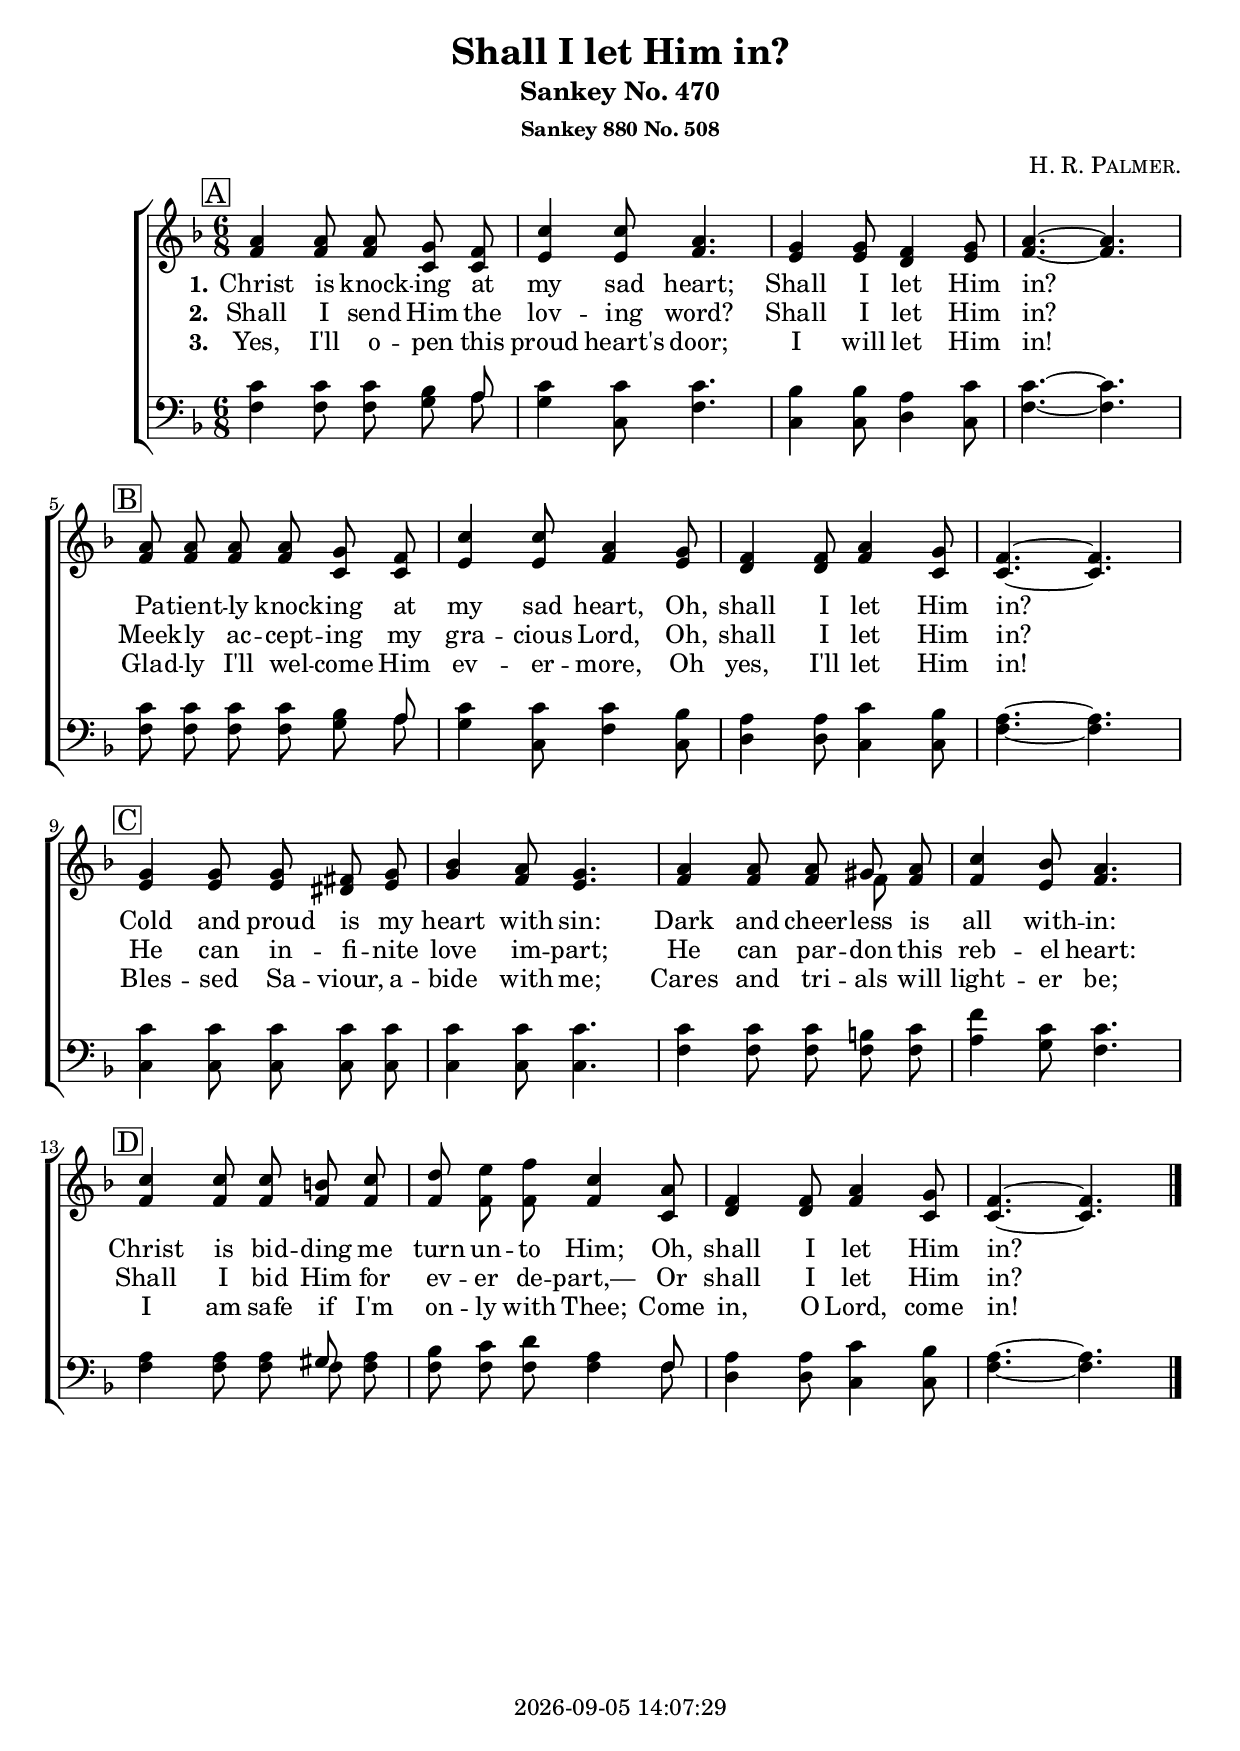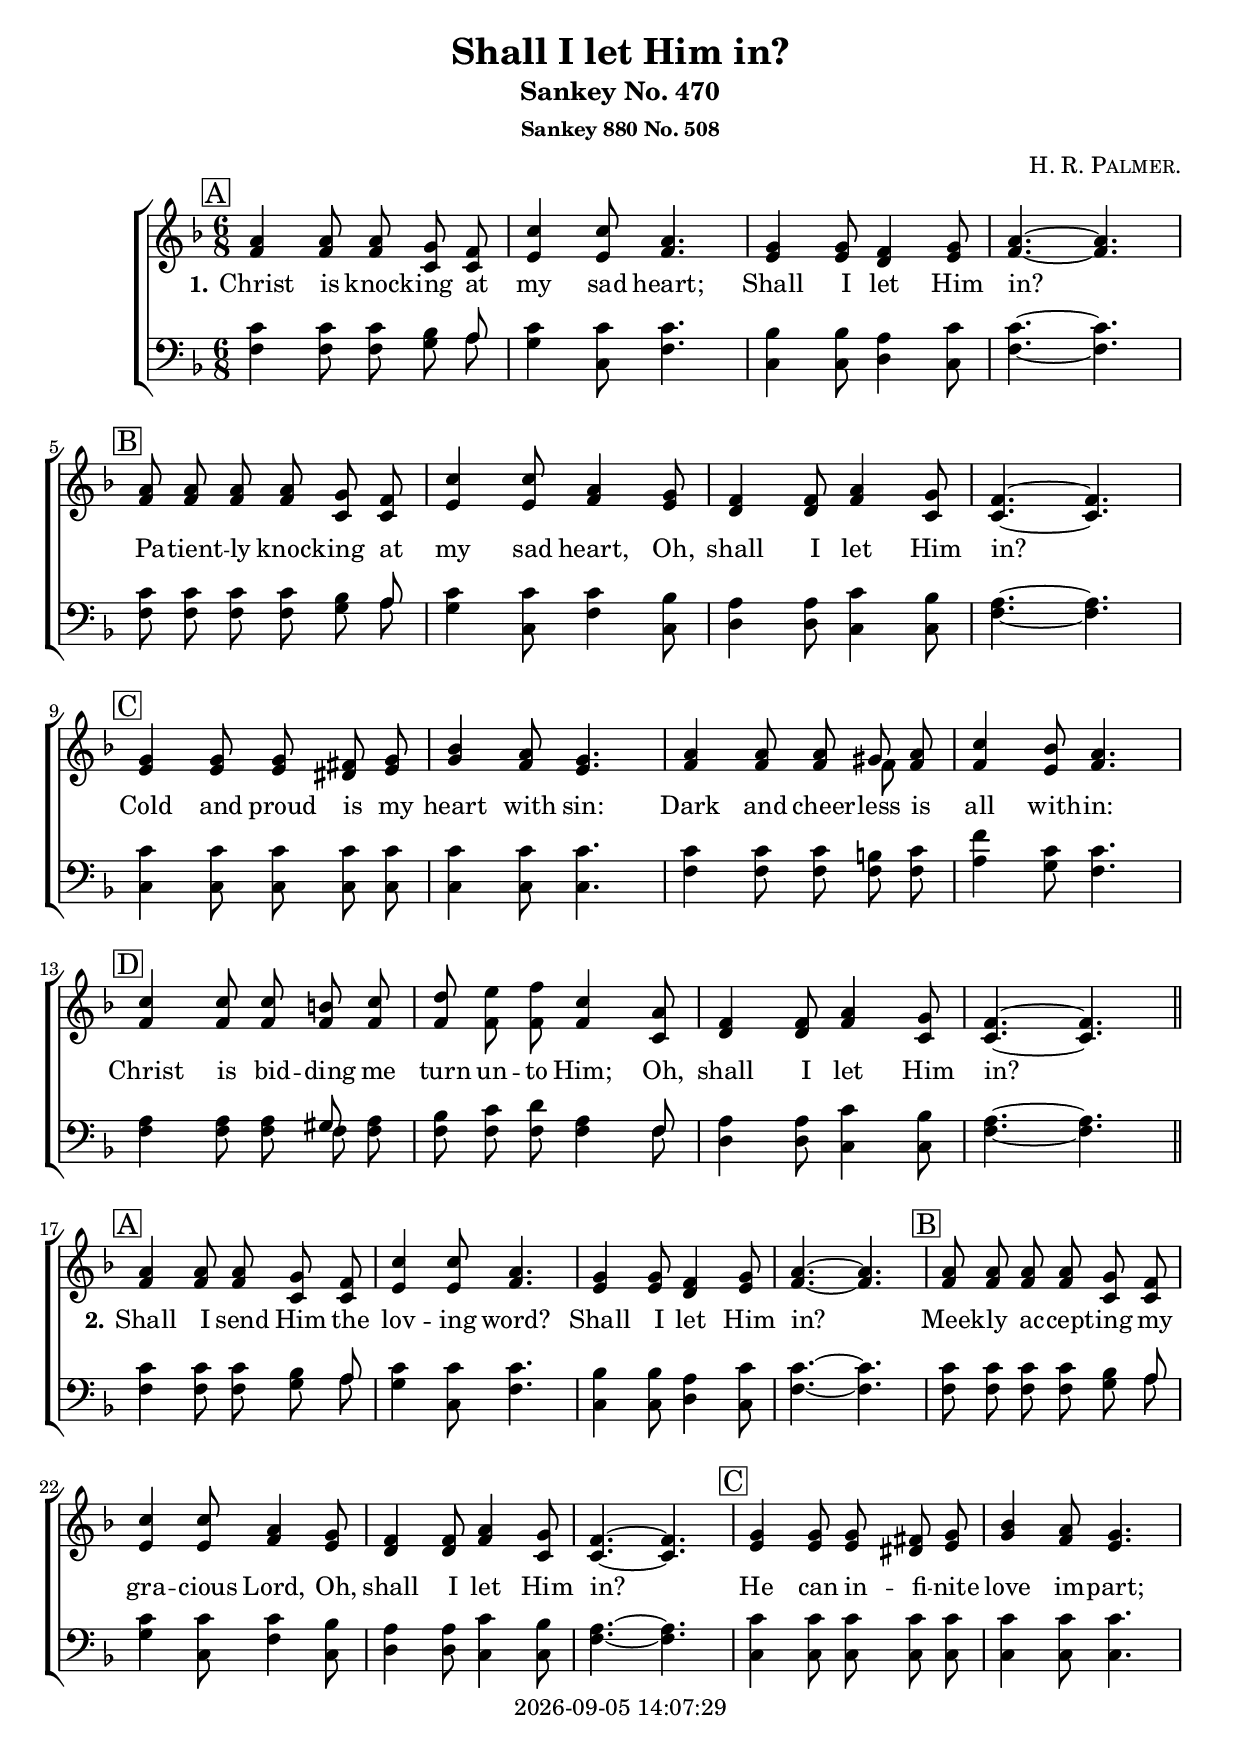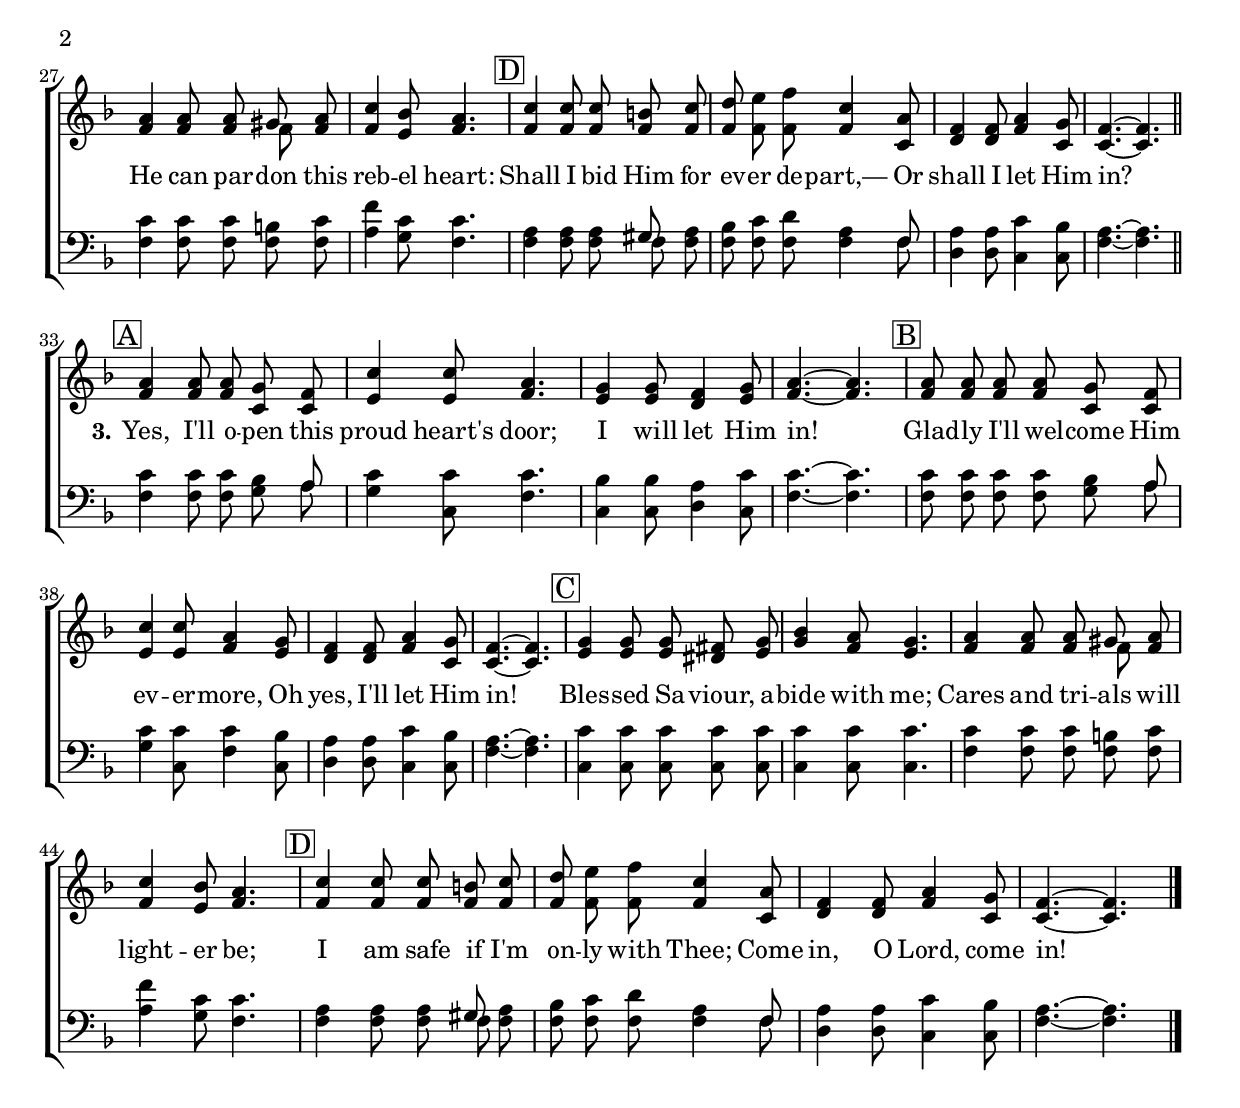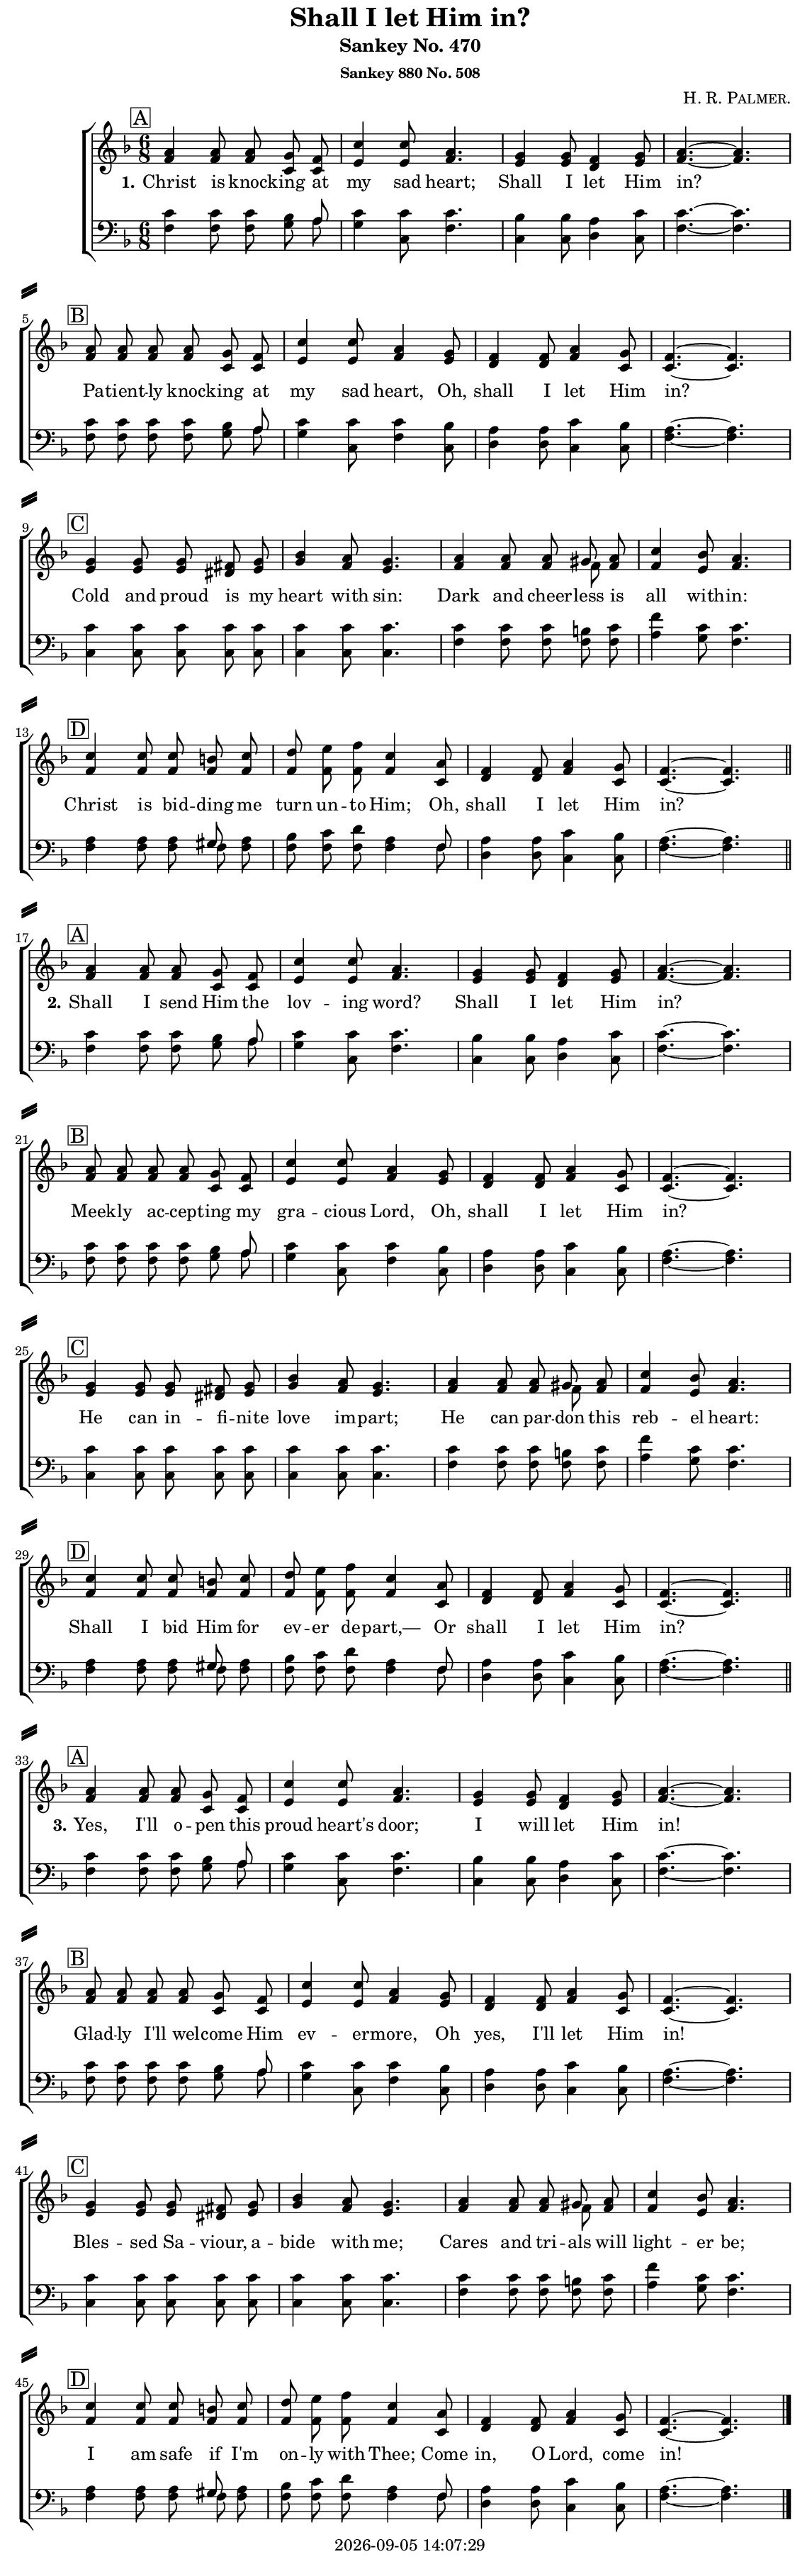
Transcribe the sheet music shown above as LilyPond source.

\version "2.22.1"

\include "articulate.ly"

today = #(strftime "%Y-%m-%d %H:%M:%S" (localtime (current-time)))

\header {
% centered at top
%  dedication  = "dedication"
  title       = "Shall I let Him in?"
  subtitle    = "Sankey No. 470"
  subsubtitle = "Sankey 880 No. 508"
%  instrument  = "instrument"
  
% arrangement of following lines:
%
%  poet    composer
%  meter   arranger
%  piece       opus

  composer    = \markup\smallCaps "H. R. Palmer."
%  arranger    = "arranger"
%  opus        = "opus"

%  poet        = \markup\smallCaps ""
%  meter       = \markup\smallCaps "meter"
%  piece       = \markup\smallCaps "piece"

% centered at bottom
% tagline     = "tagline" % default lilypond version
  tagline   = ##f
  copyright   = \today
}

% #(set-global-staff-size 16)

global = {
  \key f \major
  \time 6/8
}

RehearsalTrack = {
% \set Score.currentBarNumber = #5
  \mark \markup { \box "A" } s2.*4
  \mark \markup { \box "B" } s2.*4
  \mark \markup { \box "C" } s2.*4
  \mark \markup { \box "D" } s2.*4
}

TempoTrack = {
  \set Score.tempoHideNote = ##t
  \tempo 4=120
}

nl = { \bar "||" \break }

soprano = \relative {
  \autoBeamOff
  a'4 8 8 g f | c'4 8 a4. | g4 8 f4 g8 | a4.~4. |
  a8 8 8 8 g f | c'4 8 a4 g8 | f4 8 a4 g8 | f4.~4. |
  g4 8 8 fis g | bes4 a8 g4. | a4 8 8 gis a | c4 bes8 a4. |
  c4 8 8 b c | d8 e f c4 a8 | f4 8 a4 g8 | f4.~4. |
}

alto = \relative {
  \autoBeamOff
  f'4 8 8 c c | e4 8 f4. | e4 8 d4 e8 | f4.~4. |
  f8 8 8 8 c c | e4 8 f4 e8 | d4 8 f4 c8 | c4.~4. |
  e4 8 8 dis e | g4 f8 e4. | f4 8 8 8 8 | f4 e8 f4. |
  f4 8 8 8 8 | f8 8 8 4 c8 | d4 8 f4 c8 | c4.~4. |
}

tenor = \relative {
  \autoBeamOff
  c'4 8 8 bes a | c4 8 4. | bes4 8 a4 c8 | c4.~4. |
  c8 8 8 8 bes a | c4 8 4 bes8 | a4 8 c4 bes8 | a4.~4. |
  c4 8 8 8 8 | c4 8 4. | c4 8 8 b c | f4 c8 4. |
  a4 8 8 gis a | bes8 c d a4 f8 | a4 8 c4 bes8 | a4.~4. |
}

bass = \relative {
  \autoBeamOff
  f4 8 8 g a | g4 c,8 f4. | c4 8 d4 c8 | f4.~4. |
  f8 8 8 8 g a | g4 c,8 f4 c8 | d4 8 c4 8 | f4.~4. |
  c4 8 8 8 8 | c4 8 4. | f4 8 8 8 8 | a4 g8 f4. |
  f4 8 8 8 8 | f8 8 8 4 8 | d4 8 c4 8 | f4.~4. |
}

nom  = {   \set ignoreMelismata = ##t }
yesm = { \unset ignoreMelismata       }

chorus = \lyricmode {
}

chorusMen = \lyricmode {
}

verses = 3

wordsOne = \lyricmode {
  \set stanza = "1."
  Christ is knock -- ing at my sad heart;
  Shall I let Him in?
  Pa -- tient -- ly knock -- ing at my sad heart,
  Oh, shall I let Him in?
  Cold and proud is my heart with sin:
  Dark and cheer -- less is all with -- in:
  Christ is bid -- ding me turn un -- to Him;
  Oh, shall I let Him in?
}
  
wordsTwo = \lyricmode {
  \set stanza = "2."
  Shall I send Him the lov -- ing word?
  Shall I let Him in?
  Meek -- ly ac -- cept -- ing my gra -- cious Lord,
  Oh, shall I let Him in?
  He can in -- fi -- nite love im -- part;
  He can par -- don this reb -- el heart:
  Shall I bid Him for ev -- er de -- part,—
  Or shall I let Him in?
}
  
wordsThree = \lyricmode {
  \set stanza = "3."
  Yes, I'll o -- pen this proud heart's door;
  I will let Him in!
  Glad -- ly I'll wel -- come Him ev -- er -- more,
  Oh yes, I'll let Him in!
  Bles -- sed Sa -- viour, a -- bide with me;
  Cares and tri -- als will light -- er be;
  I am safe if I'm on -- ly with Thee;
  Come in, O Lord, come in!
}
  
wordsMidi = \lyricmode {
  \set stanza = "1."
  "Christ " "is " knock "ing " "at " "my " "sad " "heart; "
  "\nShall " "I " "let " "Him " "in? "
  "\nPa" tient "ly " knock "ing " "at " "my " "sad " "heart, "
  "\nOh, " "shall " "I " "let " "Him " "in? "
  "\nCold " "and " "proud " "is " "my " "heart " "with " "sin: "
  "\nDark " "and " cheer "less " "is " "all " with "in: "
  "\nChrist " "is " bid "ding " "me " "turn " un "to " "Him; "
  "\nOh, " "shall " "I " "let " "Him " "in?\n"

  \set stanza = "2."
  "\nShall " "I " "send " "Him " "the " lov "ing " "word? "
  "\nShall " "I " "let " "Him " "in? "
  "\nMeek" "ly " ac cept "ing " "my " gra "cious " "Lord, "
  "\nOh, " "shall " "I " "let " "Him " "in? "
  "\nHe " "can " in fi "nite " "love " im "part; "
  "\nHe " "can " par "don " "this " reb "el " "heart: "
  "\nShall " "I " "bid " "Him " "for " ev "er " de "part,— "
  "\nOr " "shall " "I " "let " "Him " "in?\n"

  \set stanza = "3."
  "\nYes, " "I'll " o "pen " "this " "proud " "heart's " "door; "
  "\nI " "will " "let " "Him " "in! "
  "\nGlad" "ly " "I'll " wel "come " "Him " ev er "more, "
  "\nOh " "yes, " "I'll " "let " "Him " "in! "
  "\nBles" "sed " Sa "viour, " a "bide " "with " "me; "
  "\nCares " "and " tri "als " "will " light "er " "be; "
  "\nI " "am " "safe " "if " "I'm " on "ly " "with " "Thee; "
  "\nCome " "in, " "O " "Lord, " "come " "in! "
}

wordsMidiMen = \lyricmode {
}

\book {
  \bookOutputSuffix "midi"
  \score {
%    \articulate
        \new ChoirStaff <<
                                % Soprano staff
          \new Staff = soprano
          <<
            \new Voice { \repeat unfold \verses \TempoTrack     }
            \new Voice { \global \repeat unfold \verses \soprano \bar "|." }
            \addlyrics \wordsMidi
          >>
                                % Alto staff
          \new Staff = alto
          <<
            \new Voice { \global \repeat unfold \verses { \alto \nl } \bar "|." }
          >>
                                % Tenor staff
          \new Staff = tenor
          <<
            \clef "treble_8"
            \new Voice { \global \repeat unfold \verses \tenor }
            \addlyrics \wordsMidiMen
          >>
                                % Bass staff
          \new Staff = bass
          <<
            \clef "bass"
            \new Voice { \global \repeat unfold \verses \bass }
          >>
        >>
    \midi {}
  }
}

\book {
  \bookOutputSuffix "repeat"
  \score {
        \new ChoirStaff <<
                                  % Joint soprano/alto staff
          \new Staff = women \with { printPartCombineTexts = ##f }
          <<
            \new Voice \RehearsalTrack
            \new Voice \TempoTrack
            \new NullVoice = "aligner" \soprano
            \new Voice \partCombine #'(2 . 88) { \global \soprano \bar "|." } { \global \alto }
            \new Lyrics \lyricsto "aligner" { \wordsOne \chorus }
            \new Lyrics \lyricsto "aligner"   \wordsTwo
            \new Lyrics \lyricsto "aligner"   \wordsThree
          >>
                                  % Joint tenor/bass staff
          \new Staff = men \with { printPartCombineTexts = ##f }
          <<
            \clef "bass"
            \new Voice \partCombine #'(2 . 88) { \global \tenor } { \global \bass }
            \new NullVoice = alignerT { \tenor }
          >>
          \new Lyrics \with {alignAboveContext = men} \lyricsto alignerT \chorusMen
        >>
    \layout {
      indent = 1.5\cm
      \pointAndClickOff
      \context {
        \Staff \RemoveAllEmptyStaves
      }
    }
  }
}

singlescore = {
        \new ChoirStaff <<
                                  % Joint soprano/alto staff
          \new Staff = women \with { printPartCombineTexts = ##f }
          <<
            \new Voice { \repeat unfold \verses \RehearsalTrack }
            \new Voice { \repeat unfold \verses \TempoTrack }
            \new NullVoice = "aligner" { \repeat unfold \verses \soprano }
            \new Voice \partCombine #'(2 . 88) { \global \repeat unfold \verses \soprano \bar "|." }
                                    { \global \repeat unfold \verses { \alto \nl } \bar "|." }
            \new Lyrics \lyricsto "aligner" { \wordsOne   \chorus
                                              \wordsTwo   \chorus
                                              \wordsThree \chorus
                                            }
          >>
                                  % Joint tenor/bass staff
          \new Staff = men \with { printPartCombineTexts = ##f }
          <<
            \clef "bass"
            \new Voice \partCombine #'(2 . 88) { \global \repeat unfold \verses \tenor }
                                    { \global \repeat unfold \verses \bass }
            \new NullVoice = alignerT { \repeat unfold \verses \tenor }
          >>
          \new Lyrics \with {alignAboveContext = men} \lyricsto alignerT { \repeat unfold \verses \chorusMen }
        >>
}

\book {
  \bookOutputSuffix "single"
  \score {
    \singlescore
    \layout {
      indent = 1.5\cm
      \pointAndClickOff
      \context {
        \Staff \RemoveAllEmptyStaves
      }
    }
  }
}

\book {
  \bookOutputSuffix "singlepage"
  \paper {
    top-margin = 0
    left-margin = 7
    right-margin = 1
    paper-width = 190\mm
    page-breaking = #ly:one-page-breaking
    system-system-spacing.basic-distance = #15
    system-separator-markup = \slashSeparator
  }
  \score {
    \singlescore
    \layout {
      indent = 1.5\cm
      \pointAndClickOff
      \context {
        \Staff \RemoveAllEmptyStaves
      }
    }
  }
}
